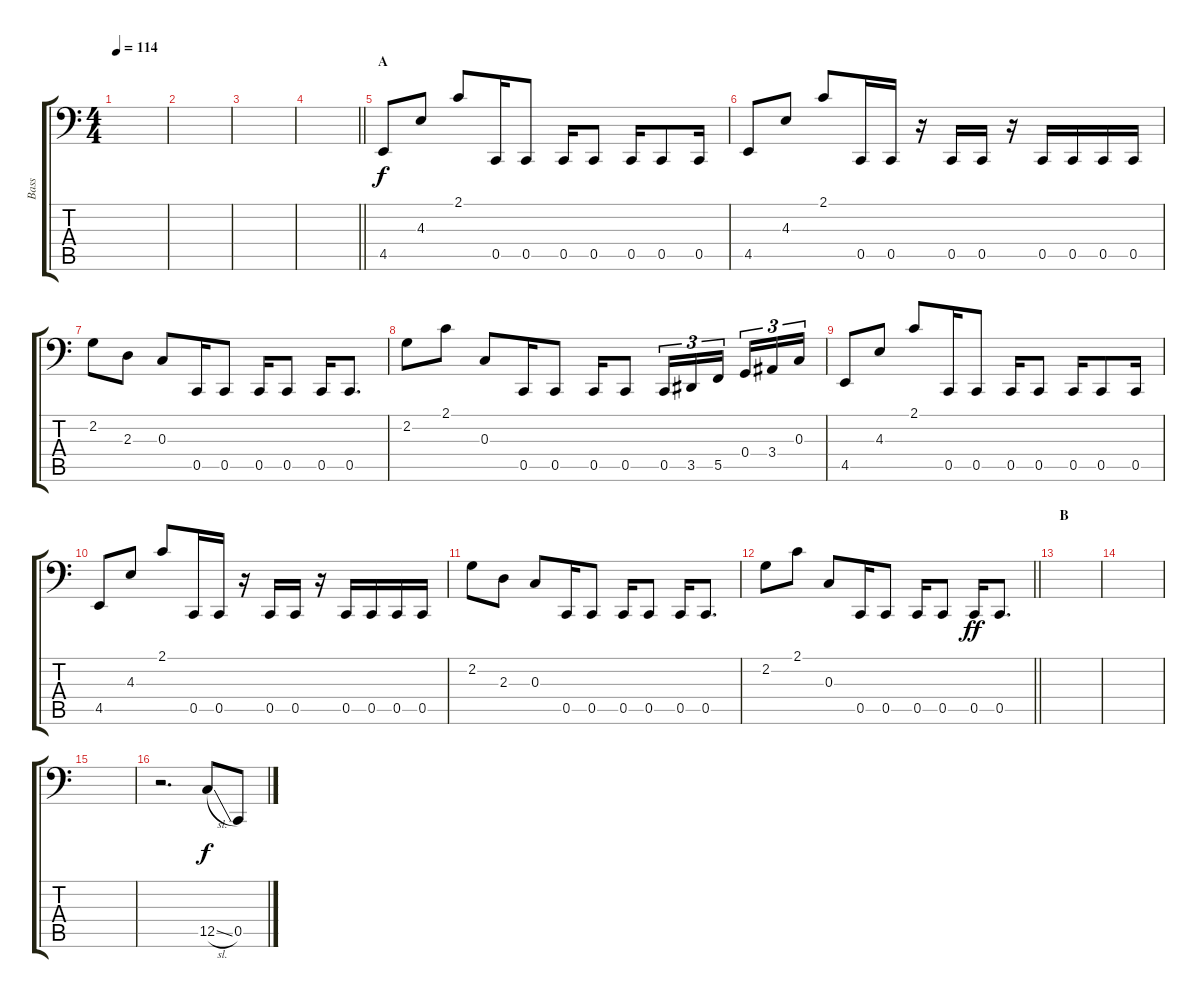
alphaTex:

\track ("Bass" "Bass") {instrument electricbasspick}
\staff {score tabs}
\tuning (Bb2 F2 C2 G1 C1 A0) {hide}
\ts (4 4)
\tempo 114
\clef f4
\ks c
|
|
|
\barLineRight lightlight
|
\section ("" "A")
4.5.8{dy f} 4.3.8 2.1.8 0.5.16 0.5.8 0.5.16 0.5.8 0.5.16 0.5.8 0.5.16 |
4.5.8 4.3.8 2.1.8 0.5.16 0.5.16 r.16 0.5.16 0.5.16 r.16 0.5.16 0.5.16 0.5.16 0.5.16 |
2.2.8 2.3.8 0.3.8 0.5.16 0.5.8 0.5.16 0.5.8 0.5.16 0.5.8{d} |
2.2.8 2.1.8 0.3.8 0.5.16 0.5.8 0.5.16 0.5.8 0.5.16{tu (3 2)} 3.5.16{tu (3 2)} 5.5.16{tu (3 2) beam splitsecondary} 0.4.16{tu (3 2)} 3.4.16{tu (3 2)} 0.3.16{tu (3 2)} |
4.5.8 4.3.8 2.1.8 0.5.16 0.5.8 0.5.16 0.5.8 0.5.16 0.5.8 0.5.16 |
4.5.8 4.3.8 2.1.8 0.5.16 0.5.16 r.16 0.5.16 0.5.16 r.16 0.5.16 0.5.16 0.5.16 0.5.16 |
2.2.8 2.3.8 0.3.8 0.5.16 0.5.8 0.5.16 0.5.8 0.5.16 0.5.8{d} |
\barLineRight lightlight
2.2.8 2.1.8 0.3.8 0.5.16 0.5.8 0.5.16 0.5.8 0.5.16{dy ff} 0.5.8{d} |
\section ("" "B")
|
|
|
r.2{d} 12.5{sl}.8{dy f} 0.5.8
